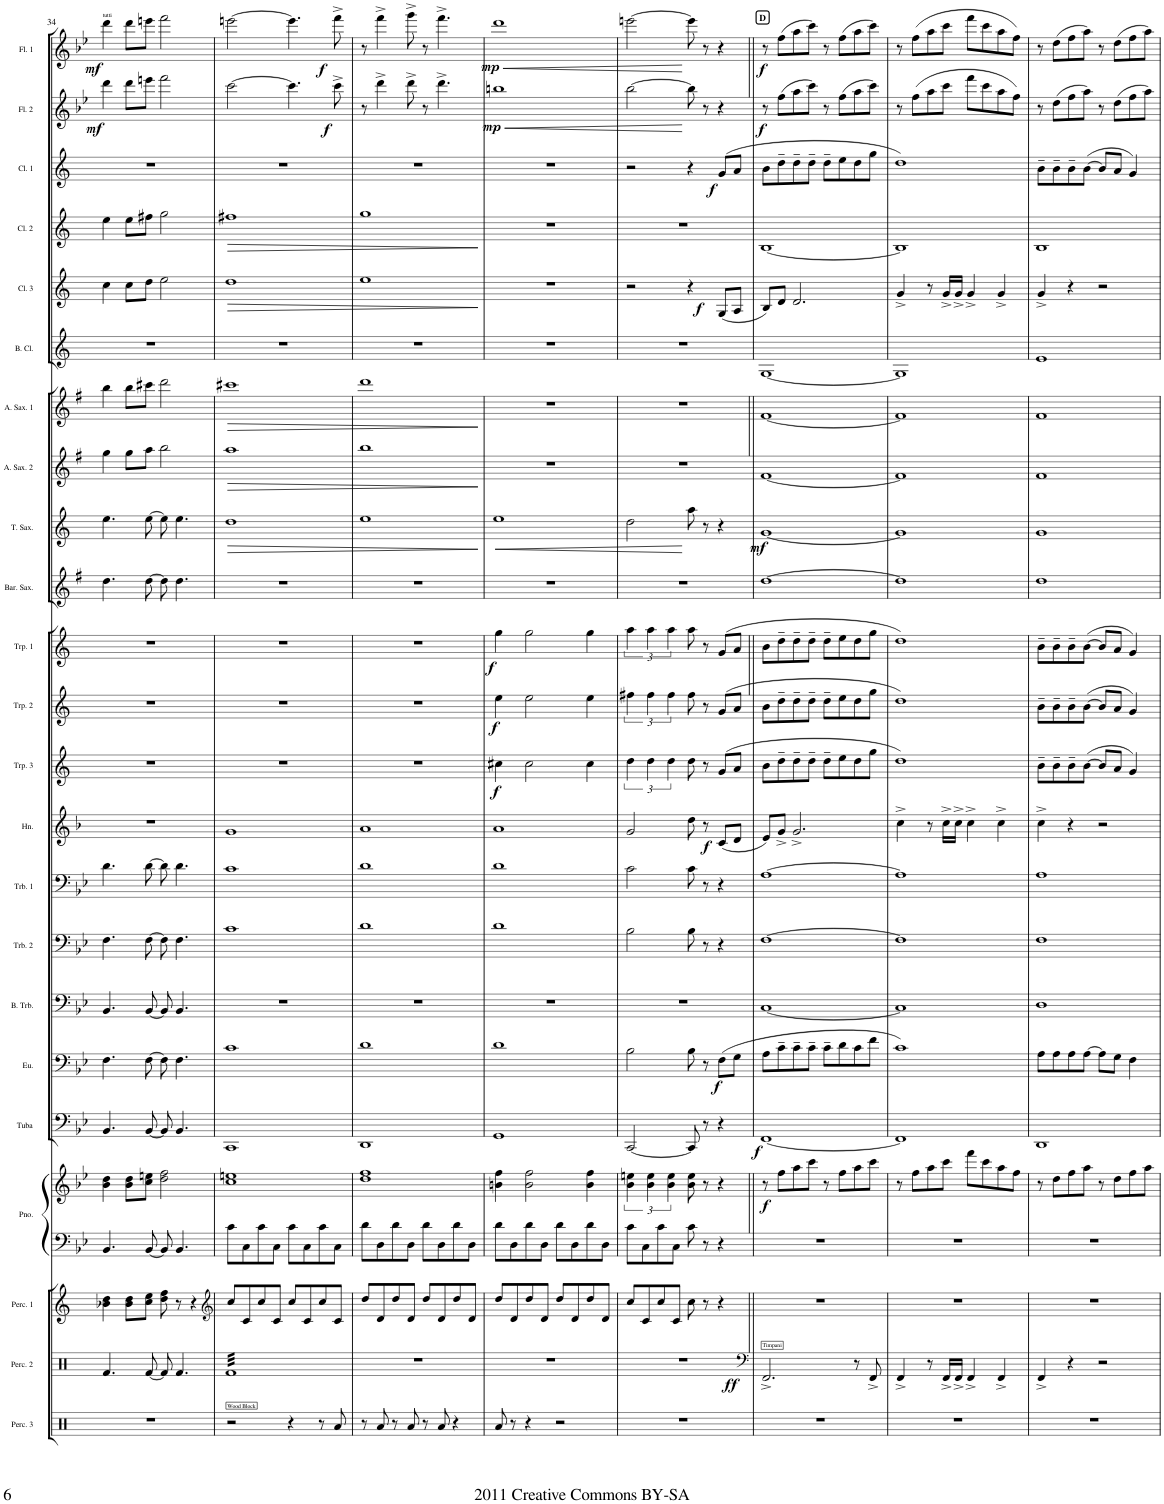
**kern	**kern	**dynam	**kern	**kern	**kern	**dynam	**kern	**dynam	**kern	**dynam	**kern	**kern	**kern	**kern	**dynam	**kern	**dynam	**kern	**dynam	**kern	**dynam	**kern	**kern	**dynam	**kern	**dynam	**kern	**dynam	**kern	**kern	**dynam	**kern	**dynam	**kern	**dynam	**kern	**dynam	**kern	**dynam
*part23	*part22	*part22	*part21	*part20	*part20	*part20	*part19	*part19	*part18	*part18	*part17	*part16	*part15	*part14	*part14	*part13	*part13	*part12	*part12	*part11	*part11	*part10	*part9	*part9	*part8	*part8	*part7	*part7	*part6	*part5	*part5	*part4	*part4	*part3	*part3	*part2	*part2	*part1	*part1
*staff24	*staff23	*staff23	*staff22	*staff21	*staff20	*staff20/21	*staff19	*staff19	*staff18	*staff18	*staff17	*staff16	*staff15	*staff14	*staff14	*staff13	*staff13	*staff12	*staff12	*staff11	*staff11	*staff10	*staff9	*staff9	*staff8	*staff8	*staff7	*staff7	*staff6	*staff5	*staff5	*staff4	*staff4	*staff3	*staff3	*staff2	*staff2	*staff1	*staff1
*I"Percussion 3	*I"Percussion 2	*	*I"Percussion 1	*I"Piano	*	*	*I"Tuba	*	*I"Euphonium	*	*I"Bass Trombone	*I"Trombone 2	*I"Trombone 1	*I"Horn	*	*I"Trumpet 3	*	*I"Trumpet 2	*	*I"Trumpet 1	*	*I"Baritone Saxophone	*I"Tenor Saxophone	*	*I"Alto Saxophone 2	*	*I"Alto Saxophone 1	*	*I"Bass Clarinet	*I"Clarinet 3	*	*I"Clarinet 2	*	*I"Clarinet 1	*	*I"Flute 2	*	*I"Flute 1	*
*I'Perc. 3	*I'Perc. 2	*	*I'Perc. 1	*I'Pno.	*	*	*I'Tuba	*	*I'Eu.	*	*I'B. Trb.	*I'Trb. 2	*I'Trb. 1	*I'Hn.	*	*I'Trp. 3	*	*I'Trp. 2	*	*I'Trp. 1	*	*I'Bar. Sax.	*I'T. Sax.	*	*I'A. Sax. 2	*	*I'A. Sax. 1	*	*I'B. Cl.	*I'Cl. 3	*	*I'Cl. 2	*	*I'Cl. 1	*	*I'Fl. 2	*	*I'Fl. 1	*
!!LO:PB:g=z
*clefX	*clefX	*	*clefG2	*clefF4	*clefG2	*	*clefF4	*	*clefF4	*	*clefF4	*clefF4	*clefF4	*clefG2	*	*clefG2	*	*clefG2	*	*clefG2	*	*clefG2	*clefG2	*	*clefG2	*	*clefG2	*	*clefG2	*clefG2	*	*clefG2	*	*clefG2	*	*clefG2	*	*clefG2	*
*	*	*	*	*	*	*	*	*	*	*	*	*	*	*Trd4c7	*	*Trd1c2	*	*Trd1c2	*	*Trd1c2	*	*Trd12c21	*Trd8c14	*	*Trd5c9	*	*Trd5c9	*	*Trd8c14	*Trd1c2	*	*Trd1c2	*	*Trd1c2	*	*	*	*	*
*k[]	*k[]	*	*k[]	*k[b-e-]	*k[b-e-]	*	*k[b-e-]	*	*k[b-e-]	*	*k[b-e-]	*k[b-e-]	*k[b-e-]	*k[b-]	*	*k[]	*	*k[]	*	*k[]	*	*k[f#]	*k[]	*	*k[f#]	*	*k[f#]	*	*k[]	*k[]	*	*k[]	*	*k[]	*	*k[b-e-]	*	*k[b-e-]	*
*M4/4	*M4/4	*	*M4/4	*M4/4	*M4/4	*	*M4/4	*	*M4/4	*	*M4/4	*M4/4	*M4/4	*M4/4	*	*M4/4	*	*M4/4	*	*M4/4	*	*M4/4	*M4/4	*	*M4/4	*	*M4/4	*	*M4/4	*M4/4	*	*M4/4	*	*M4/4	*	*M4/4	*	*M4/4	*
=34	=34	=34	=34	=34	=34	=34	=34	=34	=34	=34	=34	=34	=34	=34	=34	=34	=34	=34	=34	=34	=34	=34	=34	=34	=34	=34	=34	=34	=34	=34	=34	=34	=34	=34	=34	=34	=34	=34	=34
!	!	!	!	!	!	!	!	!	!	!	!	!	!	!	!	!	!	!	!	!	!	!	!	!	!	!	!	!	!	!	!	!	!	!	!	!	!	!LO:TX:a:t=tutti	!
!	!	!	!	!	!	!	!	!	!	!	!	!	!	!	!	!	!	!	!	!	!	!	!	!	!	!	!	!	!	!	!	!	!	!	!	!	!LO:DY:b	!	!LO:DY:b
1r	4.f/	.	4b-X\ 4dd\	4.BB-/	4b-\ 4dd\	.	4.BB-/	.	4.F\	.	4.BB-/	4.F\	4.d\	1r	.	1r	.	1r	.	1r	.	4.dd\	4.ee\	.	4gg\	.	4bb\	.	1r	4cc\	.	4ee\	.	1r	.	4ddd\	mf	4ddd\	mf
.	.	.	8b-\ 8dd\L	.	8b-\ 8dd\L	.	.	.	.	.	.	.	.	.	.	.	.	.	.	.	.	.	.	.	8gg\L	.	8bb\L	.	.	8cc\L	.	8ee\L	.	.	.	8ddd\L	.	8ddd\L	.
.	[8f/	.	8cc\ 8ee\J	[8BB-/	8cc\ 8een\J	.	[8BB-/	.	[8F\	.	[8BB-/	[8F\	[8d\	.	.	.	.	.	.	.	.	[8dd\	[8ee\	.	8aa\J	.	8ccc#X\J	.	.	8dd\J	.	8ff#X\J	.	.	.	8eeen\J	.	8eeen\J	.
.	8f/]	.	8dd\ 8ff\	8BB-/]	2dd\ 2ff\	.	8BB-/]	.	8F\]	.	8BB-/]	8F\]	8d\]	.	.	.	.	.	.	.	.	8dd\]	8ee\]	.	2bb\	.	2ddd\	.	.	2ee\	.	2gg\	.	.	.	2fff\	.	2fff\	.
.	4.f/	.	8r	4.BB-/	.	.	4.BB-/	.	4.F\	.	4.BB-/	4.F\	4.d\	.	.	.	.	.	.	.	.	4.dd\	4.ee\	.	.	.	.	.	.	.	.	.	.	.	.	.	.	.	.
.	.	.	4r	.	.	.	.	.	.	.	.	.	.	.	.	.	.	.	.	.	.	.	.	.	.	.	.	.	.	.	.	.	.	.	.	.	.	.	.
=35	=35	=35	=35	=35	=35	=35	=35	=35	=35	=35	=35	=35	=35	=35	=35	=35	=35	=35	=35	=35	=35	=35	=35	=35	=35	=35	=35	=35	=35	=35	=35	=35	=35	=35	=35	=35	=35	=35	=35
*	*	*	*clefG2	*	*	*	*	*	*	*	*	*	*	*	*	*	*	*	*	*	*	*	*	*	*	*	*	*	*	*	*	*	*	*	*	*	*	*	*
!LO:TX:a:t=Wood Block	!	!	!	!	!	!	!	!	!	!	!	!	!	!	!	!	!	!	!	!	!	!	!	!	!	!	!	!	!	!	!	!	!	!	!	!	!	!	!
!	!	!	!	!	!	!	!	!	!	!	!	!	!	!	!	!	!	!	!	!	!	!	!	!LO:HP:b	!	!LO:HP:b	!	!LO:HP:b	!	!	!LO:HP:b	!	!LO:HP:b	!	!	!	!	!	!
*	*tremolo	*	*	*	*	*	*	*	*	*	*	*	*	*	*	*	*	*	*	*	*	*	*	*	*	*	*	*	*	*	*	*	*	*	*	*	*	*	*
2r	32fLLL	.	8cc/L	8c\L	1cc 1een	.	1CC	.	1c	.	1r	1c	1c	1g	.	1r	.	1r	.	1r	.	1r	1dd	>	1aa	>	1ccc#X	>	1r	1dd	>	1ff#X	>	1r	.	[2ccc\	.	[2eeen\	.
.	32f	.	.	.	.	.	.	.	.	.	.	.	.	.	.	.	.	.	.	.	.	.	.	.	.	.	.	.	.	.	.	.	.	.	.	.	.	.	.
.	32f	.	.	.	.	.	.	.	.	.	.	.	.	.	.	.	.	.	.	.	.	.	.	.	.	.	.	.	.	.	.	.	.	.	.	.	.	.	.
.	32f	.	.	.	.	.	.	.	.	.	.	.	.	.	.	.	.	.	.	.	.	.	.	.	.	.	.	.	.	.	.	.	.	.	.	.	.	.	.
.	32f	.	8c/	8C\	.	.	.	.	.	.	.	.	.	.	.	.	.	.	.	.	.	.	.	.	.	.	.	.	.	.	.	.	.	.	.	.	.	.	.
.	32f	.	.	.	.	.	.	.	.	.	.	.	.	.	.	.	.	.	.	.	.	.	.	.	.	.	.	.	.	.	.	.	.	.	.	.	.	.	.
.	32f	.	.	.	.	.	.	.	.	.	.	.	.	.	.	.	.	.	.	.	.	.	.	.	.	.	.	.	.	.	.	.	.	.	.	.	.	.	.
.	32f	.	.	.	.	.	.	.	.	.	.	.	.	.	.	.	.	.	.	.	.	.	.	.	.	.	.	.	.	.	.	.	.	.	.	.	.	.	.
.	32f	.	8cc/	8c\	.	.	.	.	.	.	.	.	.	.	.	.	.	.	.	.	.	.	.	.	.	.	.	.	.	.	.	.	.	.	.	.	.	.	.
.	32f	.	.	.	.	.	.	.	.	.	.	.	.	.	.	.	.	.	.	.	.	.	.	.	.	.	.	.	.	.	.	.	.	.	.	.	.	.	.
.	32f	.	.	.	.	.	.	.	.	.	.	.	.	.	.	.	.	.	.	.	.	.	.	.	.	.	.	.	.	.	.	.	.	.	.	.	.	.	.
.	32f	.	.	.	.	.	.	.	.	.	.	.	.	.	.	.	.	.	.	.	.	.	.	.	.	.	.	.	.	.	.	.	.	.	.	.	.	.	.
.	32f	.	8c/J	8C\J	.	.	.	.	.	.	.	.	.	.	.	.	.	.	.	.	.	.	.	.	.	.	.	.	.	.	.	.	.	.	.	.	.	.	.
.	32f	.	.	.	.	.	.	.	.	.	.	.	.	.	.	.	.	.	.	.	.	.	.	.	.	.	.	.	.	.	.	.	.	.	.	.	.	.	.
.	32f	.	.	.	.	.	.	.	.	.	.	.	.	.	.	.	.	.	.	.	.	.	.	.	.	.	.	.	.	.	.	.	.	.	.	.	.	.	.
.	32f	.	.	.	.	.	.	.	.	.	.	.	.	.	.	.	.	.	.	.	.	.	.	.	.	.	.	.	.	.	.	.	.	.	.	.	.	.	.
4r	32f	.	8cc/L	8c\L	.	.	.	.	.	.	.	.	.	.	.	.	.	.	.	.	.	.	.	.	.	.	.	.	.	.	.	.	.	.	.	4.ccc\]	.	4.eee\]	.
.	32f	.	.	.	.	.	.	.	.	.	.	.	.	.	.	.	.	.	.	.	.	.	.	.	.	.	.	.	.	.	.	.	.	.	.	.	.	.	.
.	32f	.	.	.	.	.	.	.	.	.	.	.	.	.	.	.	.	.	.	.	.	.	.	.	.	.	.	.	.	.	.	.	.	.	.	.	.	.	.
.	32f	.	.	.	.	.	.	.	.	.	.	.	.	.	.	.	.	.	.	.	.	.	.	.	.	.	.	.	.	.	.	.	.	.	.	.	.	.	.
.	32f	.	8c/	8C\	.	.	.	.	.	.	.	.	.	.	.	.	.	.	.	.	.	.	.	.	.	.	.	.	.	.	.	.	.	.	.	.	.	.	.
.	32f	.	.	.	.	.	.	.	.	.	.	.	.	.	.	.	.	.	.	.	.	.	.	.	.	.	.	.	.	.	.	.	.	.	.	.	.	.	.
.	32f	.	.	.	.	.	.	.	.	.	.	.	.	.	.	.	.	.	.	.	.	.	.	.	.	.	.	.	.	.	.	.	.	.	.	.	.	.	.
.	32f	.	.	.	.	.	.	.	.	.	.	.	.	.	.	.	.	.	.	.	.	.	.	.	.	.	.	.	.	.	.	.	.	.	.	.	.	.	.
8r	32f	.	8cc/	8c\	.	.	.	.	.	.	.	.	.	.	.	.	.	.	.	.	.	.	.	.	.	.	.	.	.	.	.	.	.	.	.	.	.	.	.
.	32f	.	.	.	.	.	.	.	.	.	.	.	.	.	.	.	.	.	.	.	.	.	.	.	.	.	.	.	.	.	.	.	.	.	.	.	.	.	.
.	32f	.	.	.	.	.	.	.	.	.	.	.	.	.	.	.	.	.	.	.	.	.	.	.	.	.	.	.	.	.	.	.	.	.	.	.	.	.	.
.	32f	.	.	.	.	.	.	.	.	.	.	.	.	.	.	.	.	.	.	.	.	.	.	.	.	.	.	.	.	.	.	.	.	.	.	.	.	.	.
!	!	!	!	!	!	!	!	!	!	!	!	!	!	!	!	!	!	!	!	!	!	!	!	!	!	!	!	!	!	!	!	!	!	!	!	!	!LO:DY:b	!	!LO:DY:b
8Ra/	32f	.	8c/J	8C\J	.	.	.	.	.	.	.	.	.	.	.	.	.	.	.	.	.	.	.	.	.	.	.	.	.	.	.	.	.	.	.	8ccc^\	f	8fff^\	f
.	32f	.	.	.	.	.	.	.	.	.	.	.	.	.	.	.	.	.	.	.	.	.	.	.	.	.	.	.	.	.	.	.	.	.	.	.	.	.	.
.	32f	.	.	.	.	.	.	.	.	.	.	.	.	.	.	.	.	.	.	.	.	.	.	.	.	.	.	.	.	.	.	.	.	.	.	.	.	.	.
.	32fJJJ	.	.	.	.	.	.	.	.	.	.	.	.	.	.	.	.	.	.	.	.	.	.	.	.	.	.	.	.	.	.	.	.	.	.	.	.	.	.
*	*Xtremolo	*	*	*	*	*	*	*	*	*	*	*	*	*	*	*	*	*	*	*	*	*	*	*	*	*	*	*	*	*	*	*	*	*	*	*	*	*	*
=36	=36	=36	=36	=36	=36	=36	=36	=36	=36	=36	=36	=36	=36	=36	=36	=36	=36	=36	=36	=36	=36	=36	=36	=36	=36	=36	=36	=36	=36	=36	=36	=36	=36	=36	=36	=36	=36	=36	=36
8r	1r	.	8dd/L	8d\L	1dd 1ff	.	1DD	.	1d	.	1r	1d	1d	1a	.	1r	.	1r	.	1r	.	1r	1ee	.	1bb	.	1ddd	.	1r	1ee	.	1gg	.	1r	.	8r	.	8r	.
8Ra/	.	.	8d/	8D\	.	.	.	.	.	.	.	.	.	.	.	.	.	.	.	.	.	.	.	.	.	.	.	.	.	.	.	.	.	.	.	4ddd^\	.	4fff^\	.
8r	.	.	8dd/	8d\	.	.	.	.	.	.	.	.	.	.	.	.	.	.	.	.	.	.	.	.	.	.	.	.	.	.	.	.	.	.	.	.	.	.	.
8Ra/	.	.	8d/J	8D\J	.	.	.	.	.	.	.	.	.	.	.	.	.	.	.	.	.	.	.	.	.	.	.	.	.	.	.	.	.	.	.	8ddd^\	.	8ggg^\	.
8r	.	.	8dd/L	8d\L	.	.	.	.	.	.	.	.	.	.	.	.	.	.	.	.	.	.	.	.	.	.	.	.	.	.	.	.	.	.	.	8r	.	8r	.
8Ra/	.	.	8d/	8D\	.	.	.	.	.	.	.	.	.	.	.	.	.	.	.	.	.	.	.	.	.	.	.	.	.	.	.	.	.	.	.	4.ddd^\	.	4.fff^\	.
4r	.	.	8dd/	8d\	.	.	.	.	.	.	.	.	.	.	.	.	.	.	.	.	.	.	.	.	.	.	.	.	.	.	.	.	.	.	.	.	.	.	.
.	.	.	8d/J	8D\J	.	.	.	.	.	.	.	.	.	.	.	.	.	.	.	.	.	.	.	.	.	.	.	.	.	.	.	.	.	.	.	.	.	.	.
.	.	.	.	.	.	.	.	.	.	.	.	.	.	.	.	.	.	.	.	.	.	.	.	]	.	]	.	]	.	.	]	.	]	.	.	.	.	.	.
=37	=37	=37	=37	=37	=37	=37	=37	=37	=37	=37	=37	=37	=37	=37	=37	=37	=37	=37	=37	=37	=37	=37	=37	=37	=37	=37	=37	=37	=37	=37	=37	=37	=37	=37	=37	=37	=37	=37	=37
!	!	!	!	!	!	!	!	!	!	!	!	!	!	!	!	!	!LO:DY:b	!	!LO:DY:b	!	!LO:DY:b	!	!	!LO:HP:b	!	!	!	!	!	!	!	!	!	!	!	!	!LO:HP:b	!	!LO:HP:b
!	!	!	!	!	!	!	!	!	!	!	!	!	!	!	!	!	!	!	!	!	!	!	!	!	!	!	!	!	!	!	!	!	!	!	!	!	!LO:DY:n=1:b	!	!LO:DY:n=1:b
8Ra/	1r	.	8dd/L	8d\L	4bn\ 4ff\	.	1GG	.	1d	.	1r	1d	1d	1a	.	4cc#X\	f	4ee\	f	4gg\	f	1r	1ee	<	1r	.	1r	.	1r	1r	.	1r	.	1r	.	1bbn	< mp	1ddd	< mp
8r	.	.	8d/	8D\	.	.	.	.	.	.	.	.	.	.	.	.	.	.	.	.	.	.	.	.	.	.	.	.	.	.	.	.	.	.	.	.	.	.	.
4r	.	.	8dd/	8d\	2b\ 2ff\	.	.	.	.	.	.	.	.	.	.	2cc#\	.	2ee\	.	2gg\	.	.	.	.	.	.	.	.	.	.	.	.	.	.	.	.	.	.	.
.	.	.	8d/J	8D\J	.	.	.	.	.	.	.	.	.	.	.	.	.	.	.	.	.	.	.	.	.	.	.	.	.	.	.	.	.	.	.	.	.	.	.
2r	.	.	8dd/L	8d\L	.	.	.	.	.	.	.	.	.	.	.	.	.	.	.	.	.	.	.	.	.	.	.	.	.	.	.	.	.	.	.	.	.	.	.
.	.	.	8d/	8D\	.	.	.	.	.	.	.	.	.	.	.	.	.	.	.	.	.	.	.	.	.	.	.	.	.	.	.	.	.	.	.	.	.	.	.
.	.	.	8dd/	8d\	4b\ 4ff\	.	.	.	.	.	.	.	.	.	.	4cc#\	.	4ee\	.	4gg\	.	.	.	.	.	.	.	.	.	.	.	.	.	.	.	.	.	.	.
.	.	.	8d/J	8D\J	.	.	.	.	.	.	.	.	.	.	.	.	.	.	.	.	.	.	.	.	.	.	.	.	.	.	.	.	.	.	.	.	.	.	.
=38	=38	=38	=38	=38	=38	=38	=38	=38	=38	=38	=38	=38	=38	=38	=38	=38	=38	=38	=38	=38	=38	=38	=38	=38	=38	=38	=38	=38	=38	=38	=38	=38	=38	=38	=38	=38	=38	=38	=38
1r	1r	.	8cc/L	8c\L	6b-\ 6een\	.	[2CC/	.	2B-\	.	1r	2B-\	2c\	2g/	.	6dd\	.	6ff#X\	.	6aa\	.	1r	2dd\	.	1r	.	1r	.	1r	2r	.	1r	.	2r	.	[2bb-\	.	[2eeen\	.
.	.	.	8c/	8C\	.	.	.	.	.	.	.	.	.	.	.	.	.	.	.	.	.	.	.	.	.	.	.	.	.	.	.	.	.	.	.	.	.	.	.
.	.	.	.	.	6b-\ 6ee\	.	.	.	.	.	.	.	.	.	.	6dd\	.	6ff#\	.	6aa\	.	.	.	.	.	.	.	.	.	.	.	.	.	.	.	.	.	.	.
.	.	.	8cc/	8c\	.	.	.	.	.	.	.	.	.	.	.	.	.	.	.	.	.	.	.	.	.	.	.	.	.	.	.	.	.	.	.	.	.	.	.
.	.	.	.	.	6b-\ 6ee\	.	.	.	.	.	.	.	.	.	.	6dd\	.	6ff#\	.	6aa\	.	.	.	.	.	.	.	.	.	.	.	.	.	.	.	.	.	.	.
.	.	.	8c/J	8C\J	.	.	.	.	.	.	.	.	.	.	.	.	.	.	.	.	.	.	.	.	.	.	.	.	.	.	.	.	.	.	.	.	.	.	.
!	!	!	!	!	!	!	!	!	!	!	!	!	!	!	!	!	!	!	!	!	!	!	!	!	!	!	!	!	!	!	!LO:DY:b	!	!	!	!	!	!	!	!
.	.	.	8cc\	8c\	8b-\ 8ee\	.	8CC/]	.	8B-\	.	.	8B-\	8c\	8dd\	.	8dd\	.	8ff#\	.	8aa\	.	.	8aa\	[	.	.	.	.	.	4r	f	.	.	4r	.	8bb-\]	[	8eee\]	[
!	!	!	!	!	!	!	!	!	!	!	!	!	!	!	!LO:DY:b	!	!	!	!	!	!	!	!	!	!	!	!	!	!	!	!	!	!	!	!	!	!	!	!
.	.	.	8r	8r	8r	.	8r	.	8r	.	.	8r	8r	8r	f	8r	.	8r	.	8r	.	.	8r	.	.	.	.	.	.	.	.	.	.	.	.	8r	.	8r	.
!	!	!	!	!	!	!	!	!	!	!LO:DY:b	!	!	!	!	!	!	!	!	!	!	!	!	!	!	!	!	!	!	!	!	!	!	!	!	!LO:DY:b	!	!	!	!
.	.	.	4r	4r	4r	.	4r	.	(8F\L	f	.	4r	4r	(8c/L	.	(8g/L	.	(8g/L	.	(8g/L	.	.	4r	.	.	.	.	.	.	(8G/L	.	.	.	(8g/L	f	4r	.	4r	.
.	.	.	.	.	.	.	.	.	8G\J	.	.	.	.	8d/J	.	8a/J	.	8a/J	.	8a/J	.	.	.	.	.	.	.	.	.	8A/J	.	.	.	8a/J	.	.	.	.	.
=39||	=39||	=39||	=39||	=39||	=39||	=39||	=39||	=39||	=39||	=39||	=39||	=39||	=39||	=39||	=39||	=39||	=39||	=39||	=39||	=39||	=39||	=39||	=39||	=39||	=39||	=39||	=39||	=39||	=39||	=39||	=39||	=39||	=39||	=39||	=39||	=39||	=39||	=39||	=39||
*	*clefF4	*	*	*	*	*	*	*	*	*	*	*	*	*	*	*	*	*	*	*	*	*	*	*	*	*	*	*	*	*	*	*	*	*	*	*	*	*	*
!	!	!	!	!	!	!	!	!	!	!	!	!	!	!	!	!	!	!	!	!	!	!	!	!	!	!	!	!	!	!	!	!	!	!	!	!	!	!LO:TX:a:B:t=D	!
!	!LO:TX:a:t=Timpani	!	!	!	!	!	!	!	!	!	!	!	!	!	!	!	!	!	!	!	!	!	!	!	!	!	!	!	!	!	!	!	!	!	!	!	!	!	!
!	!	!LO:DY:b	!	!	!	!LO:DY:b	!	!LO:DY:b	!	!	!	!	!	!	!	!	!	!	!	!	!	!	!	!LO:DY:b	!	!	!	!	!	!	!	!	!	!	!	!	!LO:DY:b	!	!LO:DY:b
1r	2.FF^/	ff	1r	1r	8r	f	[1FF	f	8A\L	.	[1C	[1F	[1A	8e/L)	.	8b\L	.	8b\L	.	8b\L	.	[1dd	[1g	mf	[1f#	.	[1f#	.	[1G	8B/L)	.	[1B	.	8b\L	.	8r	f	8r	f
.	.	.	.	.	8ff\L	.	.	.	8c~\	.	.	.	.	8g^/J	.	8dd~\	.	8dd~\	.	8dd~\	.	.	.	.	.	.	.	.	.	8d/J	.	.	.	8dd~\	.	(8ff\L	.	(8ff\L	.
.	.	.	.	.	8aa\	.	.	.	8c~\	.	.	.	.	2.g^/	.	8dd~\	.	8dd~\	.	8dd~\	.	.	.	.	.	.	.	.	.	2.d/	.	.	.	8dd~\	.	8aa\	.	8aa\	.
.	.	.	.	.	8ccc\J	.	.	.	8c~\J	.	.	.	.	.	.	8dd~\J	.	8dd~\J	.	8dd~\J	.	.	.	.	.	.	.	.	.	.	.	.	.	8dd~\J	.	8ccc\J)	.	8ccc\J)	.
.	.	.	.	.	8r	.	.	.	8c~\L	.	.	.	.	.	.	8dd~\L	.	8dd~\L	.	8dd~\L	.	.	.	.	.	.	.	.	.	.	.	.	.	8dd~\L	.	8r	.	8r	.
.	.	.	.	.	8ff\L	.	.	.	8d\	.	.	.	.	.	.	8ee\	.	8ee\	.	8ee\	.	.	.	.	.	.	.	.	.	.	.	.	.	8ee\	.	(8ff\L	.	(8ff\L	.
.	8r	.	.	.	8aa\	.	.	.	8c\	.	.	.	.	.	.	8dd\	.	8dd\	.	8dd\	.	.	.	.	.	.	.	.	.	.	.	.	.	8dd\	.	8aa\	.	8aa\	.
.	8FF^/	.	.	.	8ccc\J	.	.	.	8f\J	.	.	.	.	.	.	8gg\J	.	8gg\J	.	8gg\J	.	.	.	.	.	.	.	.	.	.	.	.	.	8gg\J	.	8ccc\J)	.	8ccc\J)	.
=40	=40	=40	=40	=40	=40	=40	=40	=40	=40	=40	=40	=40	=40	=40	=40	=40	=40	=40	=40	=40	=40	=40	=40	=40	=40	=40	=40	=40	=40	=40	=40	=40	=40	=40	=40	=40	=40	=40	=40
1r	4FF^/	.	1r	1r	8r	.	1FF]	.	1c)	.	1C]	1F]	1A]	4cc^\	.	1dd)	.	1dd)	.	1dd)	.	1dd]	1g]	.	1f#]	.	1f#]	.	1G]	4g^/	.	1B]	.	1dd)	.	8r	.	8r	.
.	.	.	.	.	8ff\L	.	.	.	.	.	.	.	.	.	.	.	.	.	.	.	.	.	.	.	.	.	.	.	.	.	.	.	.	.	.	(8ff\L	.	(8ff\L	.
.	8r	.	.	.	8aa\	.	.	.	.	.	.	.	.	8r	.	.	.	.	.	.	.	.	.	.	.	.	.	.	.	8r	.	.	.	.	.	8aa\	.	8aa\	.
.	16FF^/LL	.	.	.	8ccc\J	.	.	.	.	.	.	.	.	16cc^\LL	.	.	.	.	.	.	.	.	.	.	.	.	.	.	.	16g^/LL	.	.	.	.	.	8ccc\J	.	8ccc\J	.
.	16FF^/JJ	.	.	.	.	.	.	.	.	.	.	.	.	16cc^\JJ	.	.	.	.	.	.	.	.	.	.	.	.	.	.	.	16g^/JJ	.	.	.	.	.	.	.	.	.
.	4FF^/	.	.	.	8fff\L	.	.	.	.	.	.	.	.	4cc^\	.	.	.	.	.	.	.	.	.	.	.	.	.	.	.	4g^/	.	.	.	.	.	8fff\L	.	8fff\L	.
.	.	.	.	.	8ccc\	.	.	.	.	.	.	.	.	.	.	.	.	.	.	.	.	.	.	.	.	.	.	.	.	.	.	.	.	.	.	8ccc\	.	8ccc\	.
.	4FF^/	.	.	.	8aa\	.	.	.	.	.	.	.	.	4cc^\	.	.	.	.	.	.	.	.	.	.	.	.	.	.	.	4g^/	.	.	.	.	.	8aa\	.	8aa\	.
.	.	.	.	.	8ff\J	.	.	.	.	.	.	.	.	.	.	.	.	.	.	.	.	.	.	.	.	.	.	.	.	.	.	.	.	.	.	8ff\J)	.	8ff\J)	.
=41	=41	=41	=41	=41	=41	=41	=41	=41	=41	=41	=41	=41	=41	=41	=41	=41	=41	=41	=41	=41	=41	=41	=41	=41	=41	=41	=41	=41	=41	=41	=41	=41	=41	=41	=41	=41	=41	=41	=41
1r	4FF^/	.	1r	1r	8r	.	1DD	.	8A\L	.	1D	1F	1A	4cc^\	.	8b~\L	.	8b~\L	.	8b~\L	.	1dd	1g	.	1f#	.	1f#	.	1e	4g^/	.	1B	.	8b~\L	.	8r	.	8r	.
.	.	.	.	.	8dd\L	.	.	.	8A\	.	.	.	.	.	.	8b~\	.	8b~\	.	8b~\	.	.	.	.	.	.	.	.	.	.	.	.	.	8b~\	.	(8dd\L	.	(8dd\L	.
.	4r	.	.	.	8ff\	.	.	.	8A\	.	.	.	.	4r	.	8b~\	.	8b~\	.	8b~\	.	.	.	.	.	.	.	.	.	4r	.	.	.	8b~\	.	8ff\	.	8ff\	.
.	.	.	.	.	8aa\J	.	.	.	[8A\J	.	.	.	.	.	.	([8b\J	.	([8b\J	.	([8b\J	.	.	.	.	.	.	.	.	.	.	.	.	.	([8b\J	.	8aa\J)	.	8aa\J)	.
.	2r	.	.	.	8r	.	.	.	8A\L]	.	.	.	.	2r	.	8b/L]	.	8b/L]	.	8b/L]	.	.	.	.	.	.	.	.	.	2r	.	.	.	8b/L]	.	8r	.	8r	.
.	.	.	.	.	8dd\L	.	.	.	8G\J	.	.	.	.	.	.	8a/J	.	8a/J	.	8a/J	.	.	.	.	.	.	.	.	.	.	.	.	.	8a/J	.	(8dd\L	.	(8dd\L	.
.	.	.	.	.	8ff\	.	.	.	4F\	.	.	.	.	.	.	4g/)	.	4g/)	.	4g/)	.	.	.	.	.	.	.	.	.	.	.	.	.	4g/)	.	8ff\	.	8ff\	.
.	.	.	.	.	8aa\J	.	.	.	.	.	.	.	.	.	.	.	.	.	.	.	.	.	.	.	.	.	.	.	.	.	.	.	.	.	.	8aa\J)	.	8aa\J)	.
=	=	=	=	=	=	=	=	=	=	=	=	=	=	=	=	=	=	=	=	=	=	=	=	=	=	=	=	=	=	=	=	=	=	=	=	=	=	=	=
*-	*-	*-	*-	*-	*-	*-	*-	*-	*-	*-	*-	*-	*-	*-	*-	*-	*-	*-	*-	*-	*-	*-	*-	*-	*-	*-	*-	*-	*-	*-	*-	*-	*-	*-	*-	*-	*-	*-	*-
